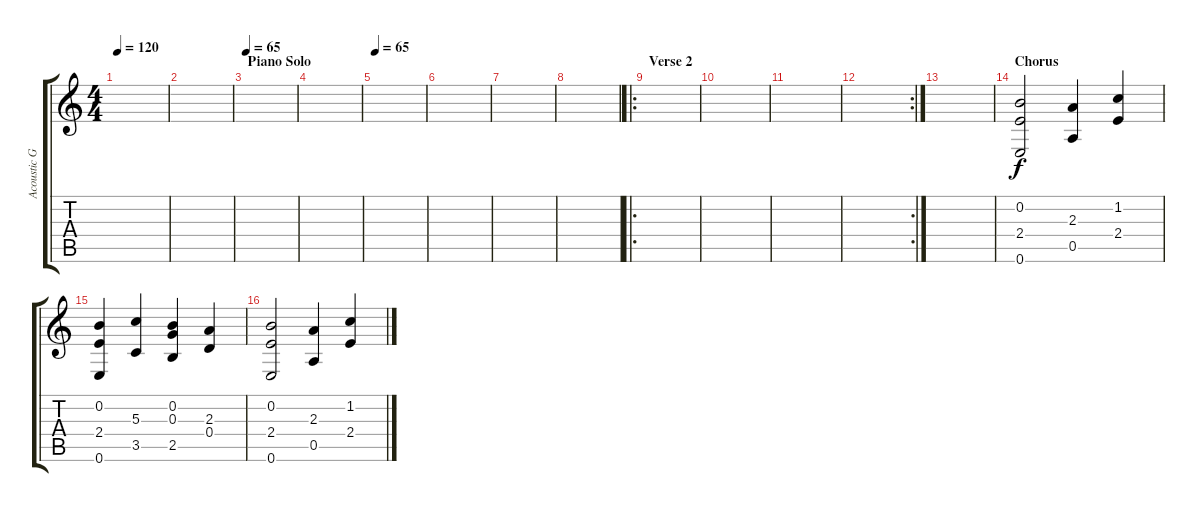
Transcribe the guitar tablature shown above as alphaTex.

\track ("Acoustic Guitar (Rhythm 1)" "Acoustic G") {instrument electricguitarclean}
\staff {score tabs}
\tuning (E4 B3 G3 D3 A2 E2) {hide}
\ts (4 4)
\tempo 120
\clef g2
\ks c
|
|
\section ("" "Piano Solo")
\tempo 65
|
|
\tempo 65
|
|
|
|
\ro
\section ("" "Verse 2")
|
|
|
\rc 2
|
|
\section ("" "Chorus")
(0.2 2.4 0.6).2 (2.3 0.5).4 (1.2 2.4).4 |
(0.2 2.4 0.6).4 (5.3 3.5).4 (0.2 0.3 2.5).4 (2.3 0.4).4 |
(0.2 2.4 0.6).2 (2.3 0.5).4 (1.2 2.4).4
